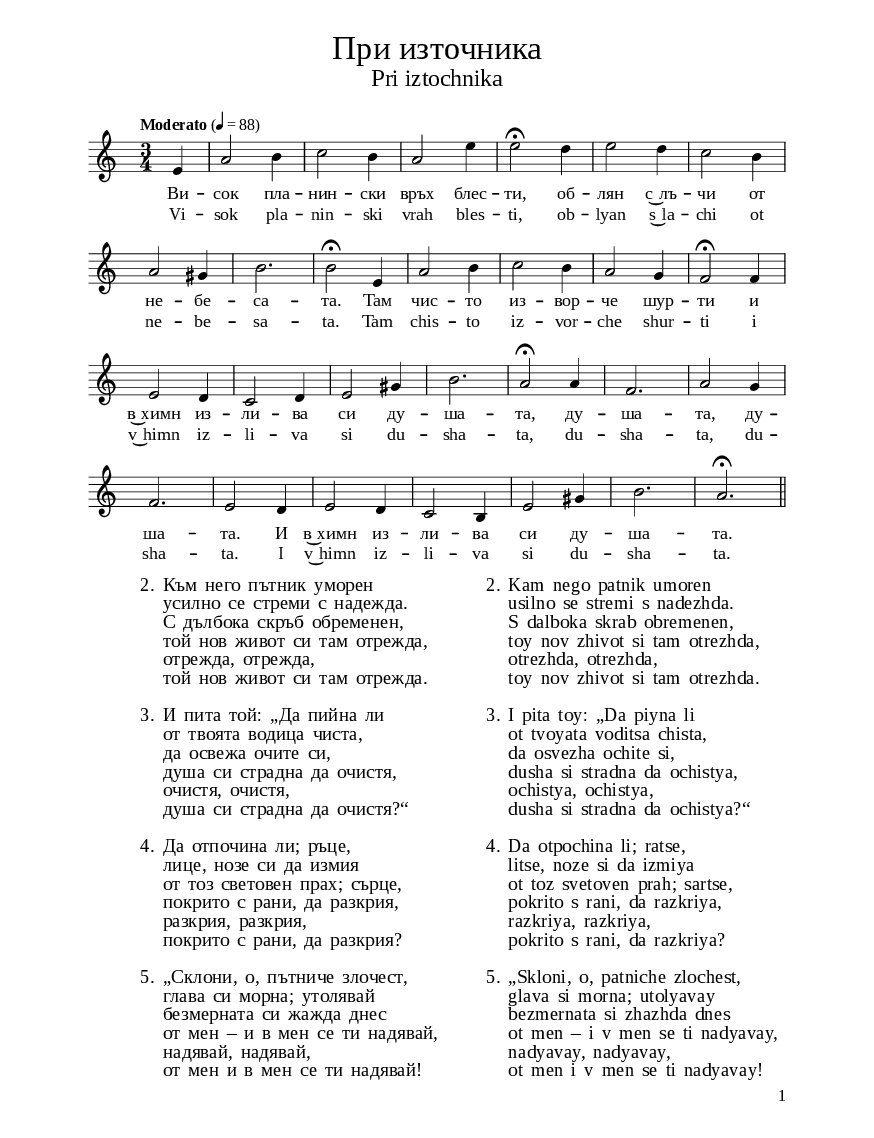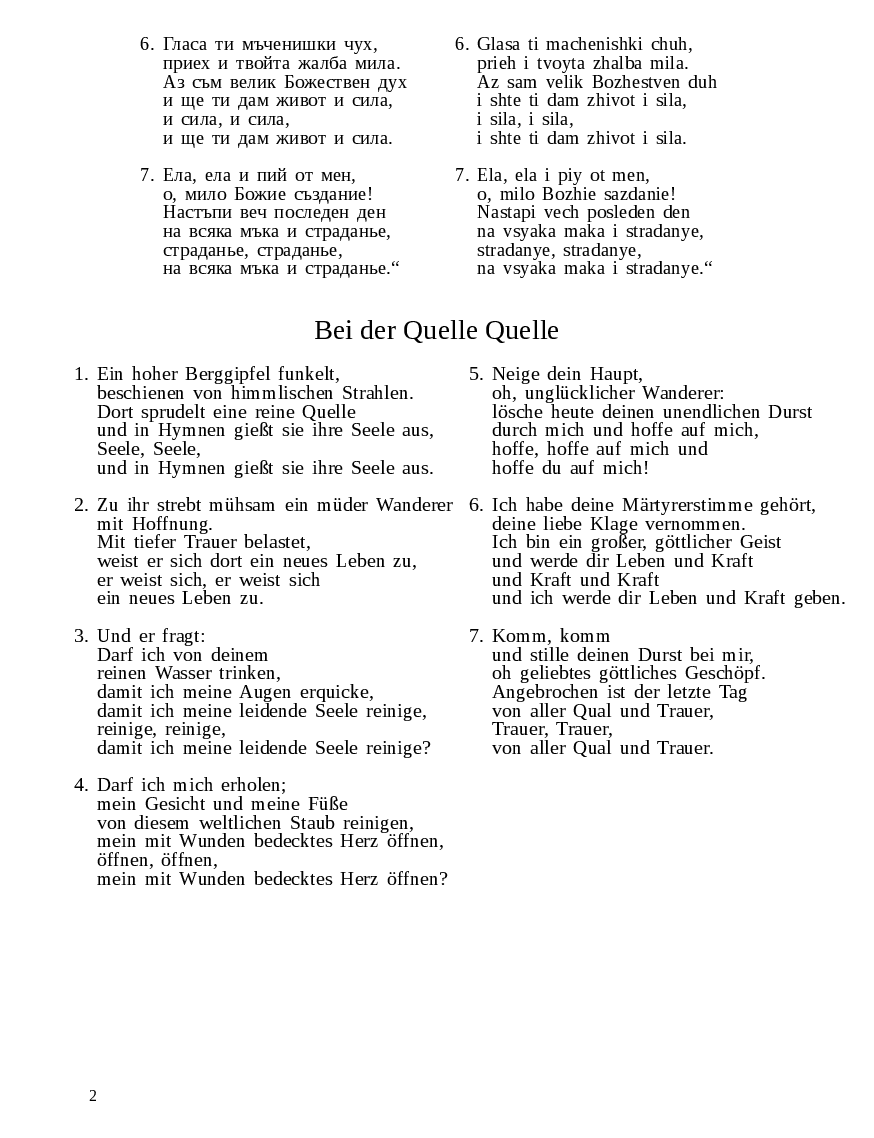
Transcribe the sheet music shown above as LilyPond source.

\version "2.24.0"

% include paper part and global functions
\include "include/globals.ily"

\bookpart {
  \include "include/bookpart-paper.ily"
  \score {
    \include "include/score-layout.ily"

    \new Voice \absolute{
      \clef treble
      \key a \minor
      \time 3/4
      \tempoFunc "Moderato" 4 "88"
      \autoBeamOff
      \partial 4

      e'4 |  a'2 b'4 | c''2 b'4 | a'2 e''4 | e''2 \fermata d''4 | e''2 d''4 | c''2 b'4 \break |
      a'2 gis'4 | b'2. | b'2 \fermata e'4 |  a'2 b'4 | c''2 b'4 | a'2 g'4 | f'2 \fermata f'4 \break |
      e'2 d'4 | c'2 d'4 | e'2 gis'4 | b'2. | a'2 \fermata a'4 | f'2. | a'2 g'4 \break |
      f'2. | e'2 d'4 e'2 d'4 | c'2 b4 | e'2 gis'4 | b'2. | a'2.\fermata  | \bar "||" \break
    }
    \addlyrics {
      Ви -- сок
      пла -- нин -- ски връх блес -- ти, об -- лян с~лъ
      -- чи от не -- бе -- са -- та. Там чис -- то из
      -- вор -- че шур -- ти и в~химн из -- ли -- ва
      си ду -- ша -- та, ду -- ша -- та, ду -- ша --
      та. И в~химн из -- ли -- ва си ду -- ша -- та.
    }

    \addlyrics {
      Vi -- sok
      pla -- nin -- ski vrah bles -- ti, ob -- lyan s~la
      -- chi ot ne -- be -- sa -- ta. Tam chis -- to iz
      -- vor -- che shur -- ti i v~himn iz -- li -- va
      si du -- sha -- ta, du -- sha -- ta, du -- sha --
      ta. I v~himn iz -- li -- va si du -- sha -- ta.
    }

    \header {
      title = \titleFunc "При източника" "Pri iztochnika"
    }

    \midi{}

  } % score



  \markup \fontsize #+1.7 {
    \hspace #5
    \override #'(baseline-skip . 1.8)
    \column {
      \line { 2. Към него пътник уморен}
      \line {   "   " усилно се стреми с надежда.}
      \line {   "   " С дълбока скръб обременен,}
      \line {   "   " той нов живот си там отрежда,}
      \line {   "   " отрежда, отрежда,}
      \line {   "   " той нов живот си там отрежда.}
      \line { " " }
      \line { 3. И пита той:   „Да пийна ли}
      \line {   "   " от твоята водица чиста, }
      \line {   "   " да освежа очите си,}
      \line {   "   " душа си страдна да очистя,}
      \line {   "   " очистя, очистя,}
      \line {   "   " душа си страдна да очистя?“}
      \line { " " }
      \line { 4. Да отпочина ли; ръце,}
      \line {   "   " лице, нозе си да измия}
      \line {   "   " от тоз световен прах; сърце,}
      \line {   "   " покрито с рани, да разкрия,}
      \line {   "   " разкрия, разкрия,}
      \line {   "   " покрито с рани, да разкрия? }
      \line { " " }
      \line { 5.  „Склони, о, пътниче злочест,}
      \line {   "   " глава си морна; утолявай}
      \line {   "   " безмерната си жажда днес}
      \line {   "   " от мен – и в мен се ти надявай,}
      \line {   "   " надявай, надявай,}
      \line {   "   " от мен и в мен се ти надявай!}




    }

    \hspace #4
    \override #'(baseline-skip . 1.8)
    \column {
      \line { 2. Kam nego patnik umoren}
      \line {   "   " usilno se stremi s nadezhda.}
      \line {   "   " S dalboka skrab obremenen,}
      \line {   "   " toy nov zhivot si tam otrezhda,}
      \line {   "   " otrezhda, otrezhda,}
      \line {   "   " toy nov zhivot si tam otrezhda.}
      \line { " " }
      \line { 3. I pita toy:   „Da piyna li}
      \line {   "   " ot tvoyata voditsa chista, }
      \line {   "   " da osvezha ochite si,}
      \line {   "   " dusha si stradna da ochistya,}
      \line {   "   " ochistya, ochistya,}
      \line {   "   " dusha si stradna da ochistya?“}
      \line { " " }
      \line { 4. Da otpochina li; ratse,}
      \line {   "   " litse, noze si da izmiya}
      \line {   "   " ot toz svetoven prah; sartse,}
      \line {   "   " pokrito s rani, da razkriya,}
      \line {   "   " razkriya, razkriya,}
      \line {   "   " pokrito s rani, da razkriya? }
      \line { " " }
      \line { 5.  „Skloni, o, patniche zlochest,}
      \line {   "   " glava si morna; utolyavay}
      \line {   "   " bezmernata si zhazhda dnes}
      \line {   "   " ot men – i v men se ti nadyavay,}
      \line {   "   " nadyavay, nadyavay,}
      \line {   "   " ot men i v men se ti nadyavay!}


    } %column
  } % markup

  \pageBreak

  \markup \fontsize #+1.7 {
    \hspace #5
    \override #'(baseline-skip . 1.8)
    \column {

      \line { 6. Гласа ти мъченишки чух,}
      \line {   "   " приех и твойта жалба мила.}
      \line {   "   " Аз съм велик Божествен дух}
      \line {   "   " и ще ти дам живот и сила,}
      \line {   "   " и сила, и сила,}
      \line {   "   " и ще ти дам живот и сила.}
      \line { " " }
      \line { 7. Ела, ела и пий от мен,}
      \line {   "   " о, мило Божие създание!}
      \line {   "   " Настъпи веч последен ден}
      \line {   "   " на всяка мъка и страданье,}
      \line {   "   " страданье, страданье,}
      \line {   "   " на всяка мъка и страданье.“}

    }

    \hspace #4
    \override #'(baseline-skip . 1.8)
    \column {
      \line { 6. Glasa ti machenishki chuh,}
      \line {   "   " prieh i tvoyta zhalba mila.}
      \line {   "   " Az sam velik Bozhestven duh}
      \line {   "   " i shte ti dam zhivot i sila,}
      \line {   "   " i sila, i sila,}
      \line {   "   " i shte ti dam zhivot i sila.}
      \line { " " }
      \line { 7. Ela, ela i piy ot men,}
      \line {   "   " o, milo Bozhie sazdanie!}
      \line {   "   " Nastapi vech posleden den}
      \line {   "   " na vsyaka maka i stradanye,}
      \line {   "   " stradanye, stradanye,}
      \line {   "   " na vsyaka maka i stradanye.“}
    } %column
  } % markup


  \markup \empty-two


  % include foreign translation(s) of the song
  \version "2.24.0"

\markup \fill-line { \fontsize #deTitleFontSize "Bei der Quelle Quelle" }
\markup \fontsize #+2.0 {
  \hspace #-2
  \vspace #1
  \override #'(baseline-skip . 1.8)

  \column {

    \line { 1. Ein hoher Berggipfel funkelt,}

    \line { "   " beschienen von himmlischen Strahlen. }

    \line { "   " Dort sprudelt eine reine Quelle }

    \line { "   " und in Hymnen gießt sie ihre Seele aus,}

    \line { "   " Seele, Seele,}

    \line { "   " und in Hymnen gießt sie ihre Seele aus.}
    \line { "   " }

    \line { 2. Zu ihr strebt mühsam ein müder Wanderer}

    \line { "   "  mit Hoffnung. }

    \line { "   " Mit tiefer Trauer belastet,}

    \line { "   " weist er sich dort ein neues Leben zu,}

    \line { "   " er weist sich, er weist sich}

    \line { "   " ein neues Leben zu.}
    \line { "   " }

    \line { 3. Und er fragt: }

    \line { "   " Darf ich von deinem}

    \line { "   " reinen Wasser trinken, }

    \line { "   " damit ich meine Augen erquicke,}

    \line { "   " damit ich meine leidende Seele reinige,}

    \line { "   " reinige, reinige,}

    \line { "   " damit ich meine leidende Seele reinige?}
    \line { "   " }

    \line {  4. Darf ich mich erholen;}

    \line { "   " mein Gesicht und meine Füße }

    \line { "   " von diesem weltlichen Staub reinigen,}

    \line { "   " mein mit Wunden bedecktes Herz öffnen,}

    \line { "   " öffnen, öffnen,}

    \line { "   " mein mit Wunden bedecktes Herz öffnen?}
    \line { "   " }



  }

  \hspace #1
  \vspace #0.5
  \override #'(baseline-skip . 1.8)
  \column {
    \line {  5. Neige dein Haupt, }

    \line { "   " oh, unglücklicher Wanderer: }

    \line { "   " lösche heute deinen unendlichen Durst}

    \line { "   " durch mich und hoffe auf mich,}

    \line { "   " hoffe, hoffe auf mich und}

    \line { "   " hoffe du auf mich!}
    \line { "   " }

    \line {  6. Ich habe deine Märtyrerstimme gehört,}

    \line { "   " deine liebe Klage vernommen. }

    \line { "   " Ich bin ein großer, göttlicher Geist}

    \line { "   " und werde dir Leben und Kraft }

    \line { "   " und Kraft und Kraft}

    \line { "   " und ich werde dir Leben und Kraft geben.}
    \line { "   " }

    \line {  7. Komm, komm }

    \line { "   "     und stille deinen Durst bei mir,}

    \line { "   " oh geliebtes göttliches Geschöpf. }

    \line { "   " Angebrochen ist der letzte Tag}

    \line { "   " von aller Qual und Trauer,}

    \line { "   " Trauer, Trauer,}

    \line { "   " von aller Qual und Trauer.}


  }
}




} % bookpart
